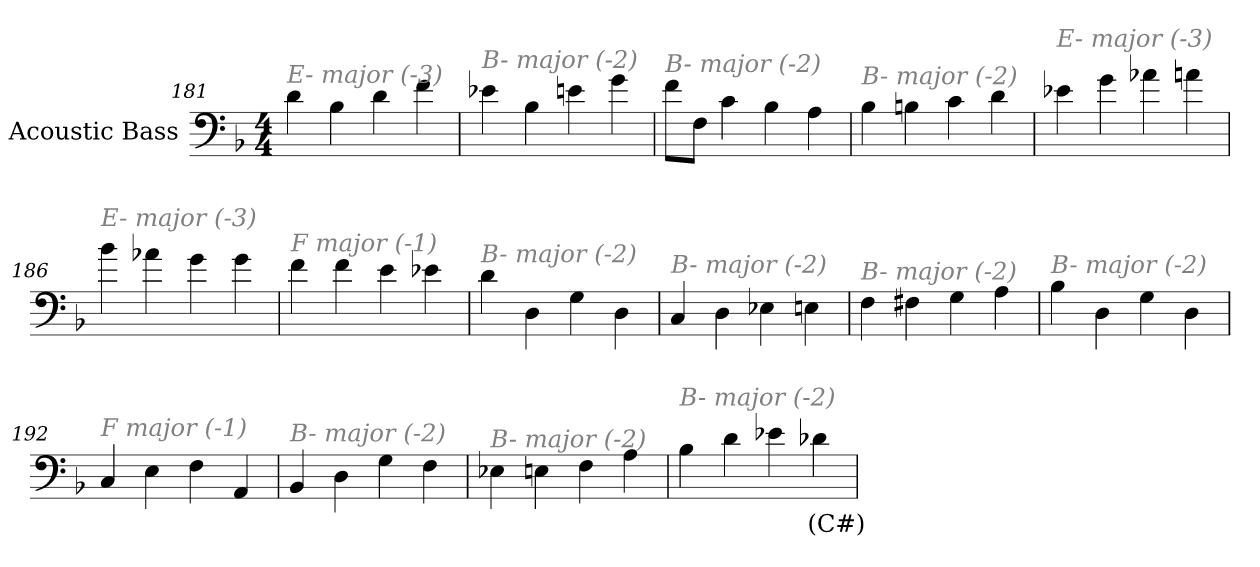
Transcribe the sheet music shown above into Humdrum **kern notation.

**kern	**text
*part1	*part1
*staff1	*staff1
*I"Acoustic Bass	*
*clefF4	*
*ITrd7c12	*
*k[b-]	*
*F:	*
*M4/4	*
=181	=181
!LO:TX:i:color=#808080:t=E- major (-3)	!
4D	.
4BB-	.
4D	.
4F	.
=182	=182
!LO:TX:i:color=#808080:t=B- major (-2)	!
4E-X	.
4BB-	.
4En	.
4G	.
=183	=183
!LO:TX:i:color=#808080:t=B- major (-2)	!
8FL	.
8FFJ	.
4C	.
4BB-	.
4AA	.
=184	=184
!LO:TX:i:color=#808080:t=B- major (-2)	!
4BB-	.
4BBn	.
4C	.
4D	.
=185	=185
!LO:TX:i:color=#808080:t=E- major (-3)	!
4E-X	.
4G	.
4A-X	.
4An	.
=186	=186
!LO:TX:i:color=#808080:t=E- major (-3)	!
4B-	.
4A-X	.
4G	.
4G	.
=187	=187
!LO:TX:i:color=#808080:t=F major (-1)	!
4F	.
4F	.
4E	.
4E-X	.
=188	=188
!LO:TX:i:color=#808080:t=B- major (-2)	!
4D	.
4DD	.
4GG	.
4DD	.
=189	=189
!LO:TX:i:color=#808080:t=B- major (-2)	!
4CC	.
4DD	.
4EE-X	.
4EEn	.
=190	=190
!LO:TX:i:color=#808080:t=B- major (-2)	!
4FF	.
4FF#X	.
4GG	.
4AA	.
=191	=191
!LO:TX:i:color=#808080:t=B- major (-2)	!
4BB-	.
4DD	.
4GG	.
4DD	.
=192	=192
!LO:TX:i:color=#808080:t=F major (-1)	!
4CC	.
4EE	.
4FF	.
4AAA	.
=193	=193
!LO:TX:i:color=#808080:t=B- major (-2)	!
4BBB-	.
4DD	.
4GG	.
4FF	.
=194	=194
!LO:TX:i:color=#808080:t=B- major (-2)	!
4EE-X	.
4EEn	.
4FF	.
4AA	.
=195	=195
!LO:TX:i:color=#808080:t=B- major (-2)	!
4BB-	.
4D	.
4E-X	.
4D-Xi	(C#)
=	=
*-	*-
